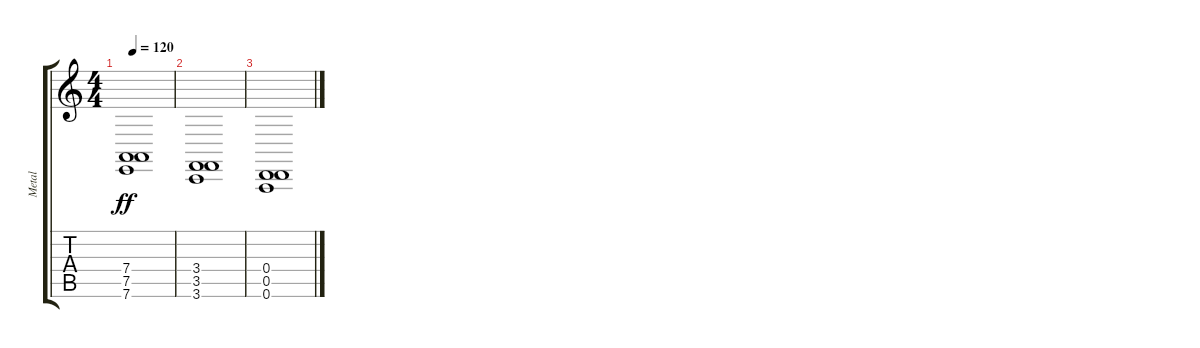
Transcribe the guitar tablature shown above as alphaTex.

\track ("Metal" "Metal") {instrument pad6metallic}
\staff {score tabs}
\tuning (E4 B3 G3 D2 A1 D2) {hide}
\ts (4 4)
\tempo 120
\clef g2
\ks c
(7.4 7.5 7.6).1{dy ff} |
(3.4 3.5 3.6).1 |
(0.4 0.5 0.6).1
